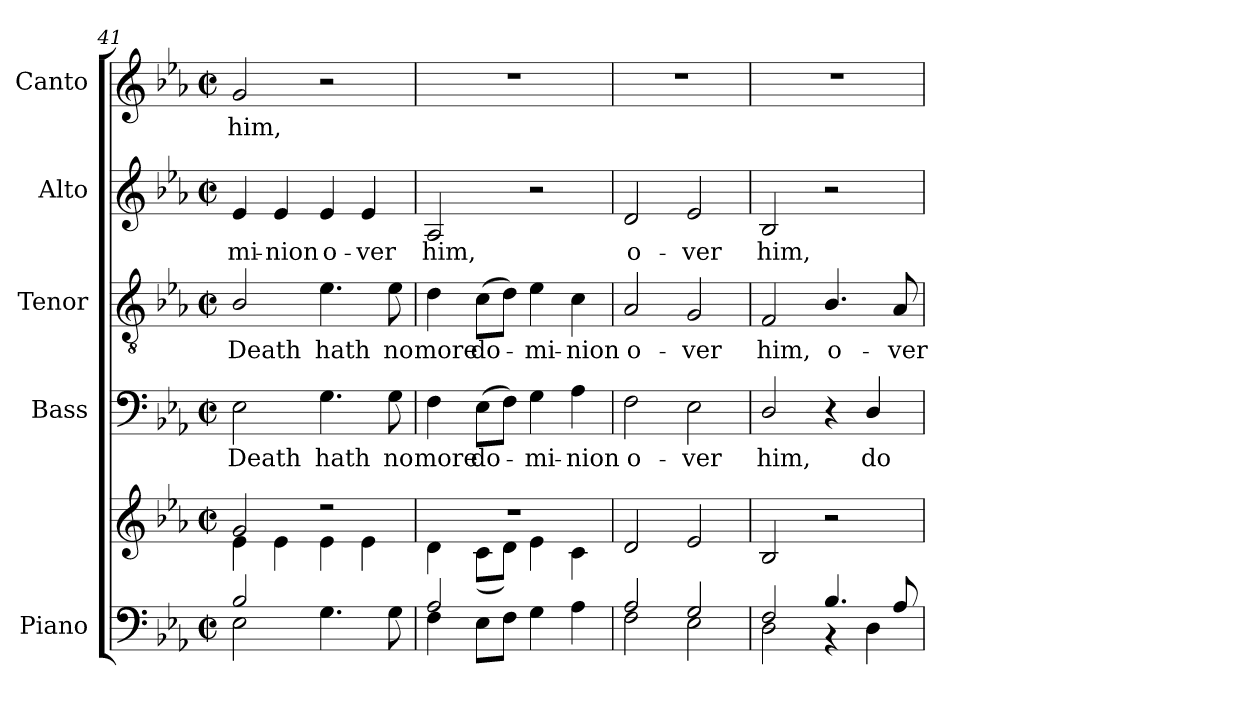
**kern	**kern	**kern	**text	**kern	**text	**kern	**text	**kern	**text
*part5	*part5	*part4	*part4	*part3	*part3	*part2	*part2	*part1	*part1
*staff6	*staff5	*staff4	*staff4	*staff3	*staff3	*staff2	*staff2	*staff1	*staff1
*I"Piano	*	*I"Bass	*	*I"Tenor	*	*I"Alto	*	*I"Canto	*
*I'Pno.	*	*I'B.	*	*I'T.	*	*I'A.	*	*	*
*clefF4	*clefG2	*clefF4	*	*clefGv2	*	*clefG2	*	*clefG2	*
*	*	*	*	*ITrd7c12	*	*	*	*	*
*k[b-e-a-]	*k[b-e-a-]	*k[b-e-a-]	*	*k[b-e-a-]	*	*k[b-e-a-]	*	*k[b-e-a-]	*
*E-:	*E-:	*E-:	*	*E-:	*	*E-:	*	*E-:	*
*M2/2	*M2/2	*M2/2	*	*M2/2	*	*M2/2	*	*M2/2	*
*met(c|)	*met(c|)	*met(c|)	*	*met(c|)	*	*met(c|)	*	*met(c|)	*
=41	=41	=41	=41	=41	=41	=41	=41	=41	=41
*^	*^	*	*	*	*	*	*	*	*
!	!	!	!	!	!LO:LY:b:color=#000000	!	!	!	!	!	!
!	!	!	!	!	!	!	!LO:LY:b:color=#000000	!	!	!	!
!	!	!	!	!	!	!	!	!	!LO:LY:b:color=#000000	!	!
!	!	!	!	!	!	!	!	!	!	!	!LO:LY:b:color=#000000
2B-i/	2E-i\	2gi/	4e-i\	2E-i\	Death	2BB-i/	Death	4e-i/	-mi-	2gi/	him,
!	!	!	!	!	!	!	!	!	!LO:LY:b:color=#000000	!	!
.	.	.	4e-i\	.	.	.	.	4e-i/	-nion	.	.
!	!	!	!	!	!LO:LY:b:color=#000000	!	!	!	!	!	!
!	!	!	!	!	!	!	!LO:LY:b:color=#000000	!	!	!	!
!	!	!	!	!	!	!	!	!	!LO:LY:b:color=#000000	!	!
2ryy	4.Gi\	2r	4e-i\	4.Gi\	hath	4.E-i\	hath	4e-i/	o-	2r	.
!	!	!	!	!	!	!	!	!	!LO:LY:b:color=#000000	!	!
.	.	.	4e-i\	.	.	.	.	4e-i/	-ver	.	.
!	!	!	!	!	!LO:LY:b:color=#000000	!	!	!	!	!	!
!	!	!	!	!	!	!	!LO:LY:b:color=#000000	!	!	!	!
.	8Gi\	.	.	8Gi\	no	8E-i\	no	.	.	.	.
=42	=42	=42	=42	=42	=42	=42	=42	=42	=42	=42	=42
!	!	!	!	!	!LO:LY:b:color=#000000	!	!	!	!	!	!
!	!	!	!	!	!	!	!LO:LY:b:color=#000000	!	!	!	!
!	!	!	!	!	!	!	!	!	!LO:LY:b:color=#000000	!	!
2A-i/	4Fi\	1r	4di\	4Fi\	more	4Di\	more	2A-i/	him,	1r	.
!	!	!	!	!	!LO:LY:b:color=#000000	!	!	!	!	!	!
!	!	!	!	!	!	!	!LO:LY:b:color=#000000	!	!	!	!
.	8E-i\L	.	(8ci\L	(8E-i\L	do-	(8Ci\L	do-	.	.	.	.
.	8Fi\J	.	8di\J)	8Fi\J)	.	8Di\J)	.	.	.	.	.
!	!	!	!	!	!LO:LY:b:color=#000000	!	!	!	!	!	!
!	!	!	!	!	!	!	!LO:LY:b:color=#000000	!	!	!	!
2ryy	4Gi\	.	4e-i\	4Gi\	-mi-	4E-i\	-mi-	2r	.	.	.
!	!	!	!	!	!LO:LY:b:color=#000000	!	!	!	!	!	!
!	!	!	!	!	!	!	!LO:LY:b:color=#000000	!	!	!	!
.	4A-i\	.	4ci\	4A-i\	-nion	4Ci\	-nion	.	.	.	.
*	*	*v	*v	*	*	*	*	*	*	*	*
=43	=43	=43	=43	=43	=43	=43	=43	=43	=43	=43
*	*	*^	*	*	*	*	*	*	*	*
!	!	!	!	!	!LO:LY:b:color=#000000	!	!	!	!	!	!
*	*	*v	*v	*	*	*	*	*	*	*	*
*	*	*^	*	*	*	*	*	*	*	*
!	!	!	!	!	!	!	!LO:LY:b:color=#000000	!	!	!	!
*	*	*v	*v	*	*	*	*	*	*	*	*
*	*	*^	*	*	*	*	*	*	*	*
!	!	!	!	!	!	!	!	!	!LO:LY:b:color=#000000	!	!
*	*	*v	*v	*	*	*	*	*	*	*	*
2A-i/	2Fi\	2di/	2Fi\	o-	2AA-i/	o-	2di/	o-	1r	.
!	!	!	!	!LO:LY:b:color=#000000	!	!	!	!	!	!
!	!	!	!	!	!	!LO:LY:b:color=#000000	!	!	!	!
!	!	!	!	!	!	!	!	!LO:LY:b:color=#000000	!	!
2Gi/	2E-i\	2e-i/	2E-i\	-ver	2GGi/	-ver	2e-i/	-ver	.	.
=44	=44	=44	=44	=44	=44	=44	=44	=44	=44	=44
!	!	!	!	!LO:LY:b:color=#000000	!	!	!	!	!	!
!	!	!	!	!	!	!LO:LY:b:color=#000000	!	!	!	!
!	!	!	!	!	!	!	!	!LO:LY:b:color=#000000	!	!
2Fi/	2Di\	2B-i/	2Di/	him,	2FFi/	him,	2B-i/	him,	1r	.
!	!	!	!	!	!	!LO:LY:b:color=#000000	!	!	!	!
4.B-i/	4r	2r	4r	.	4.BB-i/	o-	2r	.	.	.
!	!	!	!	!LO:LY:b:color=#000000	!	!	!	!	!	!
.	4Di\	.	4Di/	do-	.	.	.	.	.	.
!	!	!	!	!	!	!LO:LY:b:color=#000000	!	!	!	!
8A-i/	.	.	.	.	8AA-i/	-ver	.	.	.	.
*v	*v	*	*	*	*	*	*	*	*	*
=	=	=	=	=	=	=	=	=	=
*-	*-	*-	*-	*-	*-	*-	*-	*-	*-
